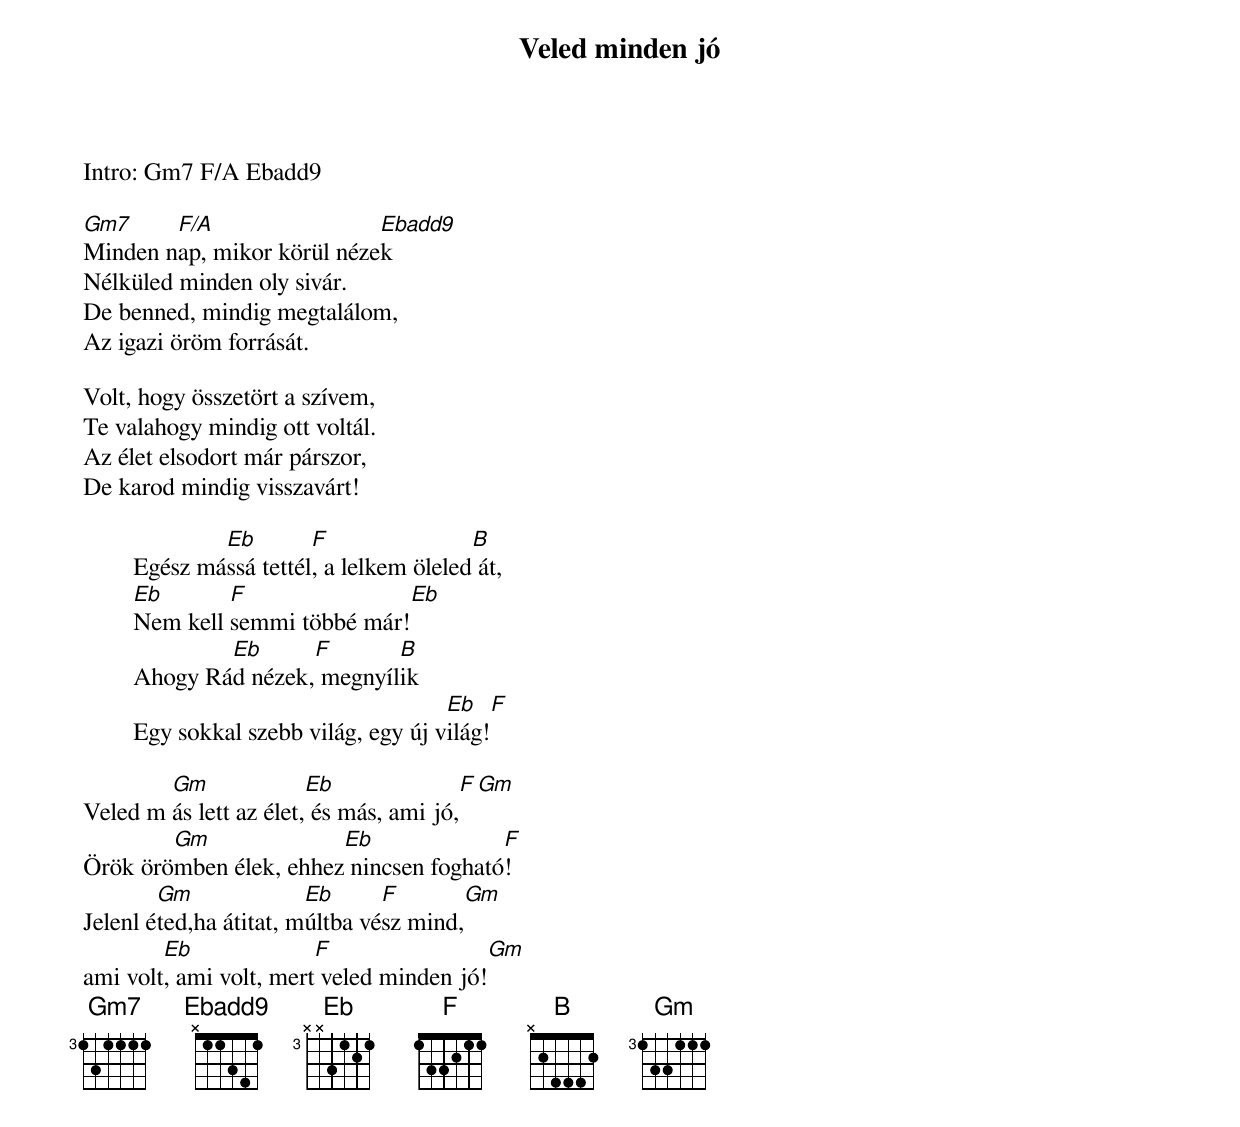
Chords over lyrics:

{title: Veled minden jó}
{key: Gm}
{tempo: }
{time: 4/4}
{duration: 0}


Intro: Gm7 F/A Ebadd9

Gm7 	F/A		    Ebadd9
Minden nap, mikor körül nézek
Nélküled minden oly sivár.
De benned, mindig megtalálom,
Az igazi öröm forrását.

Volt, hogy összetört a szívem,
Te valahogy mindig ott voltál.
Az élet elsodort már párszor,
De karod mindig visszavárt!

		Eb	  F		   B
	Egész mássá tettél, a lelkem öleled át,
	Eb	 F			 Eb
	Nem kell semmi többé már!
		Eb	F	B
	Ahogy Rád nézek, megnyílik
					Eb		    F
	Egy sokkal szebb világ, egy új világ!

	Gm		Eb		F	Gm
Veled m ás lett az élet, és más, ami jó,
	Gm		Eb		F
Örök örömben élek, ehhez nincsen fogható!
	Gm		Eb	F		Gm
Jelenl éted,ha átitat, múltba vész mind,
	Eb		F				Gm
ami volt, ami volt, mert veled minden jó!
